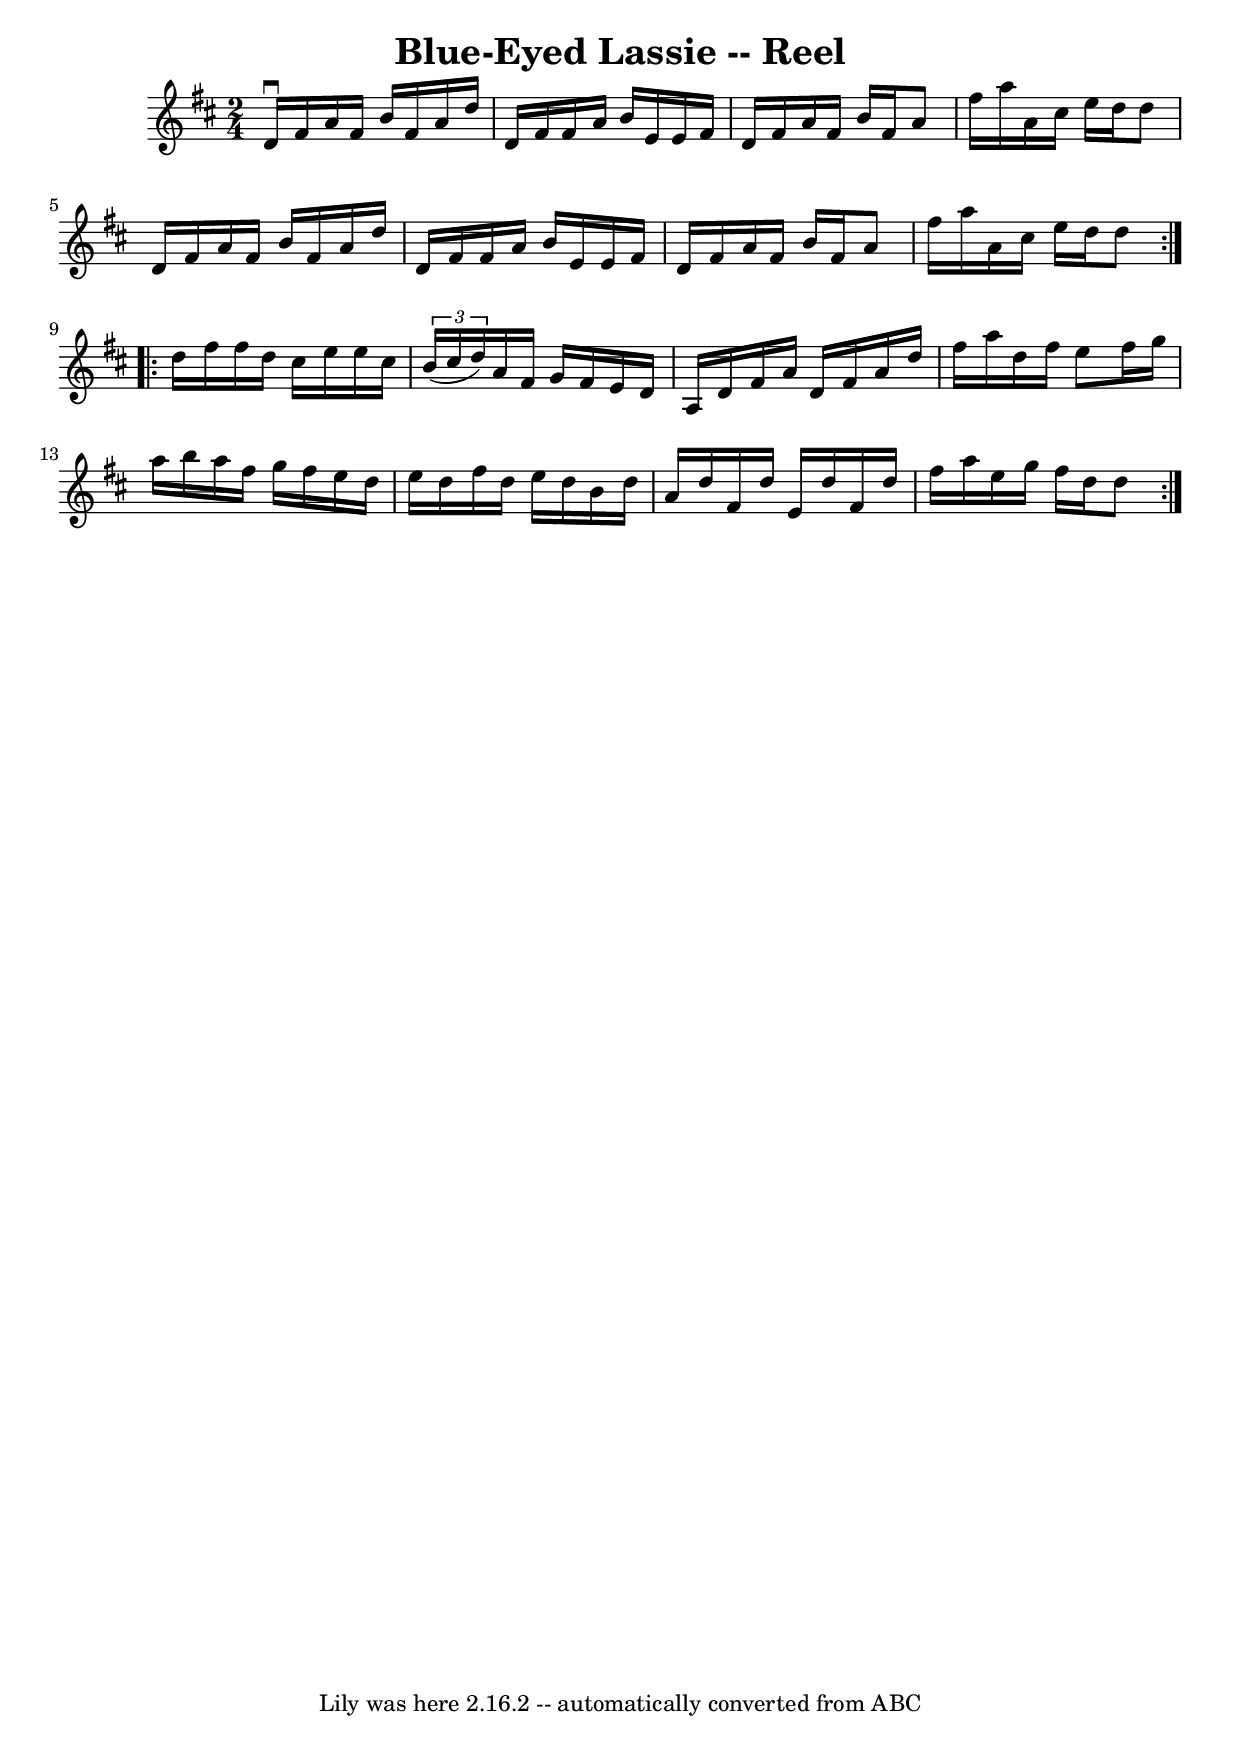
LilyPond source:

\version "2.7.40"
\include "Mammoth.ily"
\header {
	%% book = "Ryan's Mammoth Collection"
	crossRefNumber = "1"
	footnotes = "\\\\46"
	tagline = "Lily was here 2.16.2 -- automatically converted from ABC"
	title = "Blue-Eyed Lassie -- Reel"
}
voicedefault =  {


\repeat volta 2 {
\time 2/4 \key d \major d'16^\downbow fis'16 a'16 fis'16 b'16    
fis'16 a'16 d''16    |
 d'16 fis'16 fis'16 a'16 b'16  
 e'16 e'16 fis'16    |
 d'16 fis'16 a'16 fis'16 b'16 
 fis'16 a'8    |
 fis''16 a''16 a'16 cis''16 e''16    
d''16 d''8    |
 d'16 fis'16 a'16 fis'16 b'16    
fis'16 a'16 d''16    |
 d'16 fis'16 fis'16 a'16 b'16  
 e'16 e'16 fis'16    |
 d'16 fis'16 a'16 fis'16 b'16 
 fis'16 a'8    |
 fis''16 a''16 a'16 cis''16 e''16    
d''16 d''8    }     \repeat volta 2 { d''16 fis''16 fis''16 d''16 
 cis''16 e''16 e''16 cis''16    |
   \times 2/3 { b'16 (
cis''16 d''16) } a'16 fis'16 g'16 fis'16 e'16 d'16    
|
 a16 d'16 fis'16 a'16 d'16 fis'16 a'16 d''16    
|
 fis''16 a''16 d''16 fis''16 e''8 fis''16 g''16    
|
 a''16 b''16 a''16 fis''16 g''16 fis''16 e''16    
d''16    |
 e''16 d''16 fis''16 d''16 e''16 d''16    
b'16 d''16    |
 a'16 d''16 fis'16 d''16 e'16 d''16   
 fis'16 d''16    |
 fis''16 a''16 e''16 g''16 fis''16    
d''16 d''8    }   
}

\score{
    <<

	\context Staff="default"
	{
	    \voicedefault 
	}

    >>
	\layout {
	}
	\midi {}
}
